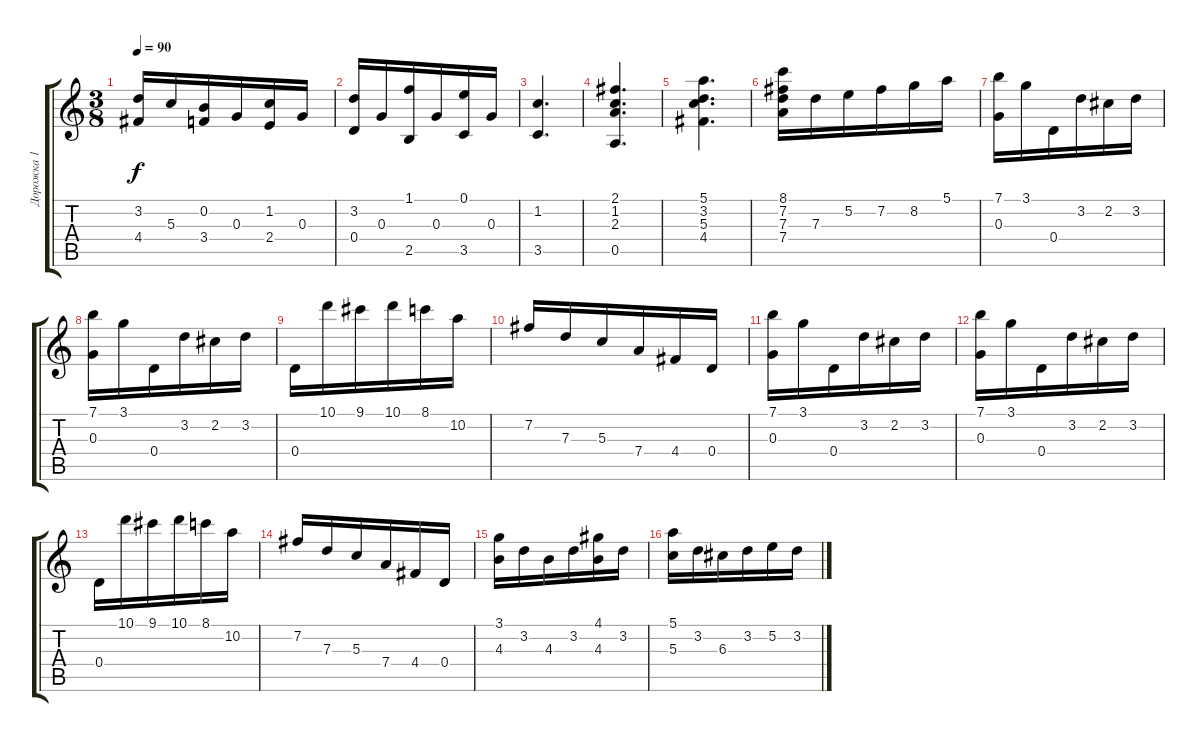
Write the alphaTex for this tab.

\track ("Дорожка 1" "Дорожка 1") {instrument acousticguitarnylon}
\staff {score tabs}
\tuning (E4 B3 G3 D3 A2 E2) {hide}
\ts (3 8)
\tempo 90
\clef g2
\ks c
(3.2 4.4).16{dy f} 5.3.16 (0.2 3.4).16 0.3.16 (1.2 2.4).16 0.3.16 |
(3.2 0.4).16 0.3.16 (1.1 2.5).16 0.3.16 (0.1 3.5).16 0.3.16 |
(1.2 3.5).4{d} |
(2.1 1.2 2.3 0.5).4{d} |
(5.1 3.2 5.3 4.4).4{d} |
(8.1 7.2 7.3 7.4).16 7.3.16 5.2.16 7.2.16 8.2.16 5.1.16 |
(7.1 0.3).16 3.1.16 0.4.16 3.2.16 2.2.16 3.2.16 |
(7.1 0.3).16 3.1.16 0.4.16 3.2.16 2.2.16 3.2.16 |
0.4.16 10.1.16 9.1.16 10.1.16 8.1.16 10.2.16 |
7.2.16 7.3.16 5.3.16 7.4.16 4.4.16 0.4.16 |
(7.1 0.3).16 3.1.16 0.4.16 3.2.16 2.2.16 3.2.16 |
(7.1 0.3).16 3.1.16 0.4.16 3.2.16 2.2.16 3.2.16 |
0.4.16 10.1.16 9.1.16 10.1.16 8.1.16 10.2.16 |
7.2.16 7.3.16 5.3.16 7.4.16 4.4.16 0.4.16 |
(3.1 4.3).16 3.2.16 4.3.16 3.2.16 (4.1 4.3).16 3.2.16 |
(5.1 5.3).16 3.2.16 6.3.16 3.2.16 5.2.16 3.2.16
